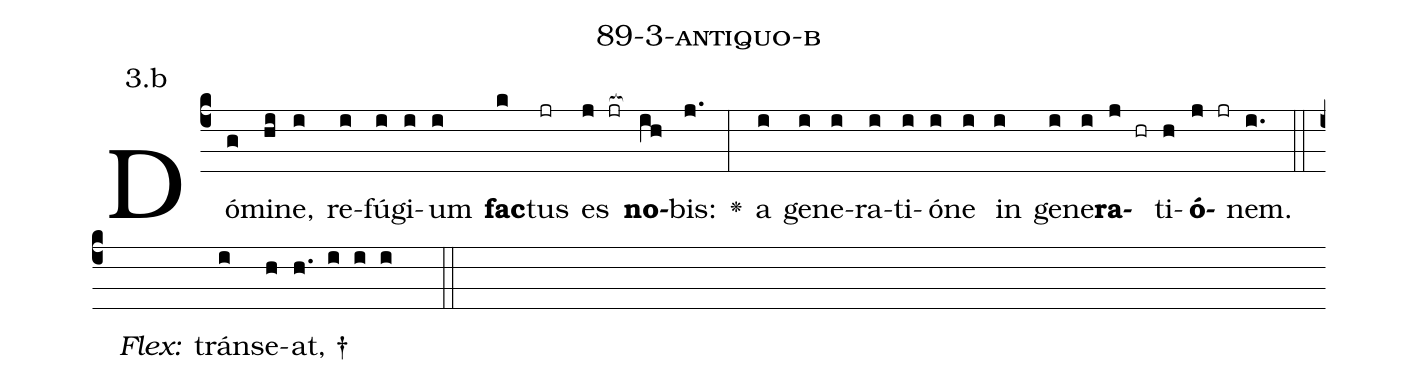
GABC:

name: 89-3-antiquo-b;
annotation: 3.b;
%%
(c4)Dó(g)mi(hi)ne,(i) re(i)fú(i)gi(i)um(i) <b>fac</b>(k)tus(jr) es(j jr[ocb:1{]) <b>no</b>(ih[ocb:0}])bis:(j.) <v>\greheightstar</v>(:) a(i) ge(i)ne(i)ra(i)ti(i)ó(i)ne(i) in(i) ge(i)ne(i)<b>ra</b>(j hr)ti(h)<b>ó</b>(j jr)nem.(i.) (::)
<i>Flex:</i>()  tráns(i)e(h)at, †(h. i i i  ::)

%E(i) u(i) o(j) u(h) a(j) e.(i.) (::)
